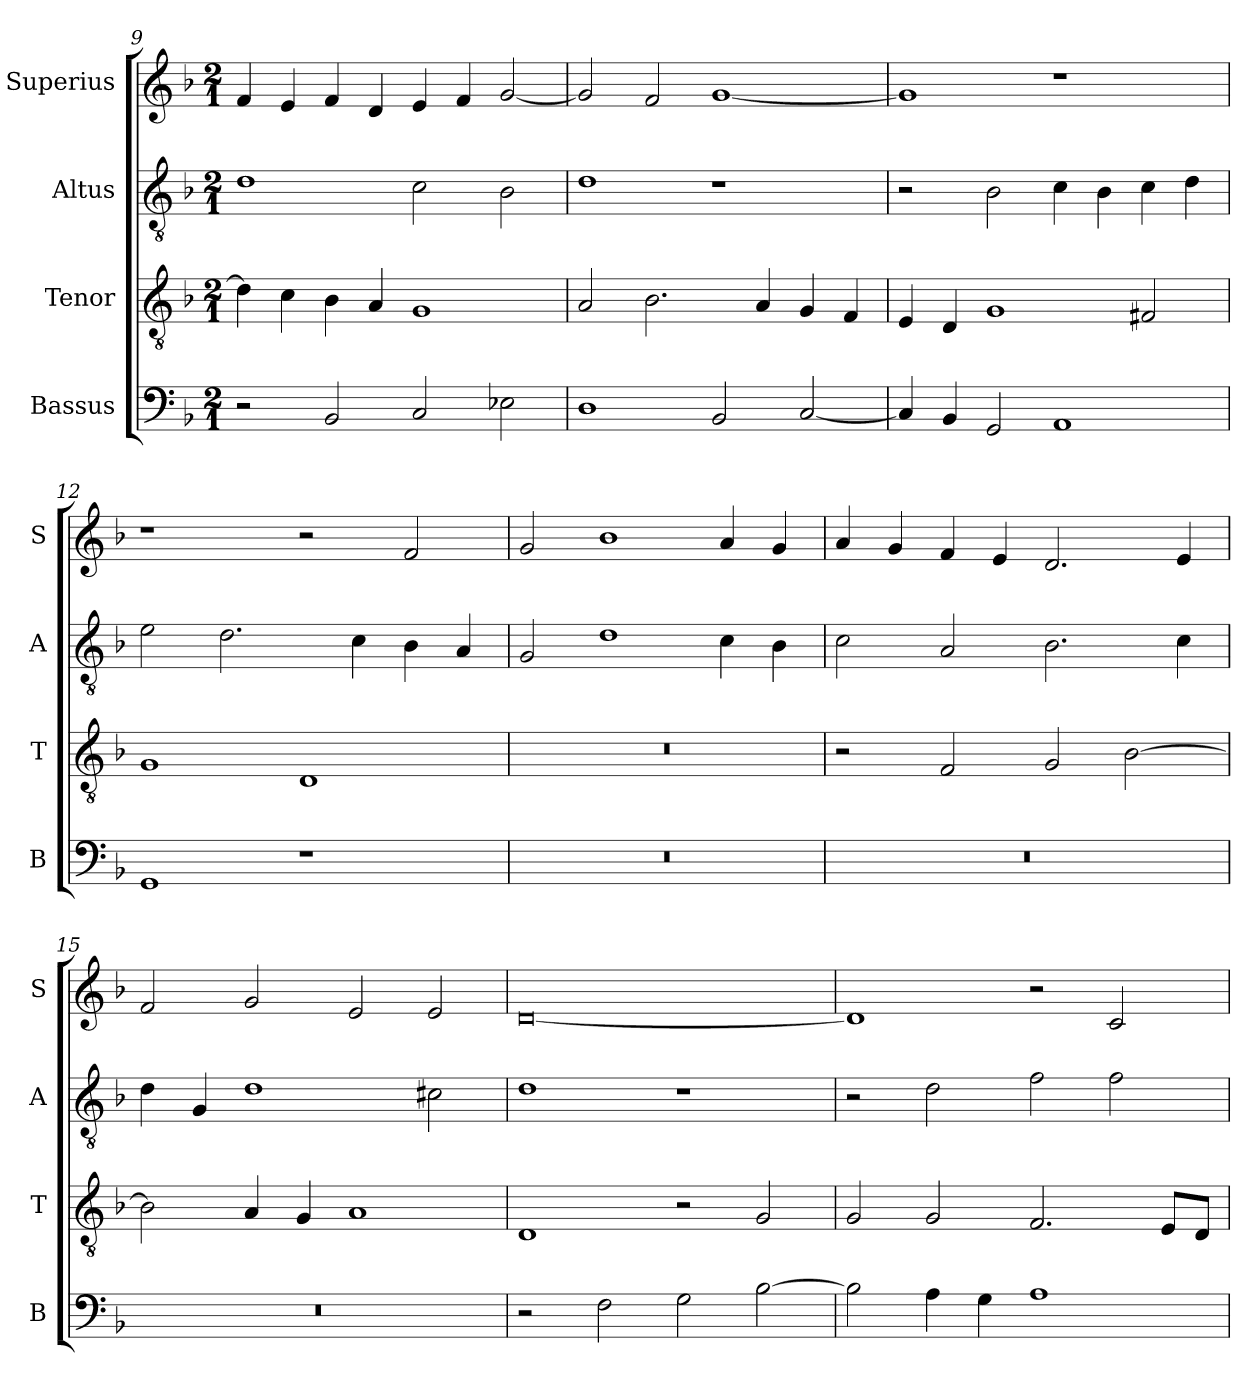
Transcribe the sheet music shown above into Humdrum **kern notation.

**kern	**kern	**kern	**kern
*part4	*part3	*part2	*part1
*staff4	*staff3	*staff2	*staff1
*I"Bassus	*I"Tenor	*I"Altus	*I"Superius
*I'B	*I'T	*I'A	*I'S
*clefF4	*clefGv2	*clefGv2	*clefG2
*k[b-]	*k[b-]	*k[b-]	*k[b-]
*d:	*d:	*d:	*d:
*M2/1	*M2/1	*M2/1	*M2/1
=9	=9	=9	=9
2r	4d]	1d	4f
.	4c	.	4e
2BB-	4B-	.	4f
.	4A	.	4d
2C	1G	2c	4e
.	.	.	4f
2E-X	.	2B-	[2g
=10	=10	=10	=10
1D	2A	1d	2g]
.	2.B-	.	2f
2BB-	.	1r	[1g
.	4A	.	.
[2C	4G	.	.
.	4F	.	.
=11	=11	=11	=11
4C]	4E	2r	1g]
4BB-	4D	.	.
2GG	1G	2B-	.
1AA	.	4c	1r
.	.	4B-	.
.	2F#X	4c	.
.	.	4d	.
=12	=12	=12	=12
1GG	1G	2e	1r
.	.	2.d	.
1r	1D	.	2r
.	.	4c	.
.	.	4B-	2f
.	.	4A	.
=13	=13	=13	=13
0r	0r	2G	2g
.	.	1d	1b-
.	.	4c	4a
.	.	4B-	4g
=14	=14	=14	=14
0r	2r	2c	4a
.	.	.	4g
.	2F	2A	4f
.	.	.	4e
.	2G	2.B-	2.d
.	[2B-	.	.
.	.	4c	4e
=15	=15	=15	=15
0r	2B-]	4d	2f
.	.	4G	.
.	4A	1d	2g
.	4G	.	.
.	1A	.	2e
.	.	2c#X	2e
=16	=16	=16	=16
2r	1D	1d	[0d
2F	.	.	.
2G	2r	1r	.
[2B-	2G	.	.
=17	=17	=17	=17
2B-]	2G	2r	1d]
4A	2G	2d	.
4G	.	.	.
1A	2.F	2f	2r
.	.	2f	2c
.	8EL	.	.
.	8DJ	.	.
=	=	=	=
*-	*-	*-	*-
